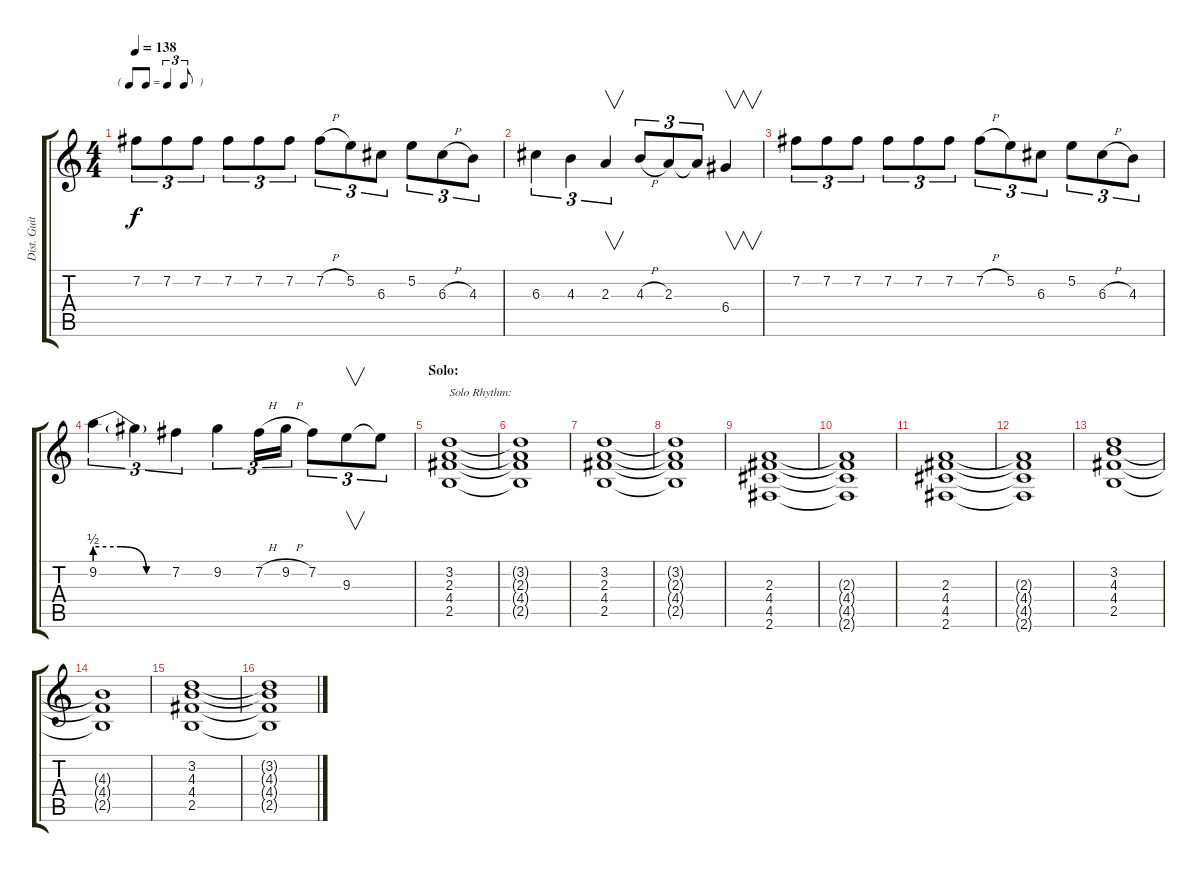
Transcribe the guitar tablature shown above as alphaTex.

\track ("Dist. Guitar 2" "Dist. Guit") {instrument overdrivenguitar}
\staff {score tabs}
\tuning (E4 B3 G3 D3 A2 E2) {hide}
\ts (4 4)
\tf triplet8th
\tempo 138
\clef g2
\ks c
7.2.8{tu (3 2) dy f} 7.2.8{tu (3 2)} 7.2.8{tu (3 2)} 7.2.8{tu (3 2)} 7.2.8{tu (3 2)} 7.2.8{tu (3 2)} 7.2{h}.8{tu (3 2)} 5.2.8{tu (3 2)} 6.3.8{tu (3 2)} 5.2.8{tu (3 2)} 6.3{h}.8{tu (3 2)} 4.3.8{tu (3 2)} |
6.3.4{tu (3 2)} 4.3.4{tu (3 2)} 2.3.4{v tu (3 2)} 4.3{h}.8{tu (3 2)} 2.3.8{tu (3 2)} 2.3{t}.8{tu (3 2)} 6.4.4{v} |
7.2.8{tu (3 2)} 7.2.8{tu (3 2)} 7.2.8{tu (3 2)} 7.2.8{tu (3 2)} 7.2.8{tu (3 2)} 7.2.8{tu (3 2)} 7.2{h}.8{tu (3 2)} 5.2.8{tu (3 2)} 6.3.8{tu (3 2)} 5.2.8{tu (3 2)} 6.3{h}.8{tu (3 2)} 4.3.8{tu (3 2)} |
9.2{be (custom 0 2 20 2 40 0 60 0)}.4{tu (3 2)} 9.2{t}.4{tu (3 2)} 7.2.4{tu (3 2)} 9.2.4{tu (3 2)} 7.2{h}.16{tu (3 2)} 9.2{h}.16{tu (3 2)} 7.2.8{tu (3 2)} 9.3.8{v tu (3 2)} 9.3{t}.8{tu (3 2)} |
\section ("" "Solo:")
(3.2 2.3 4.4 2.5).1{txt "Solo Rhythm:"} |
(3.2{t} 2.3{t} 4.4{t} 2.5{t}).1 |
(3.2 2.3 4.4 2.5).1 |
(3.2{t} 2.3{t} 4.4{t} 2.5{t}).1 |
(2.3 4.4 4.5 2.6).1 |
(2.3{t} 4.4{t} 4.5{t} 2.6{t}).1 |
(2.3 4.4 4.5 2.6).1 |
(2.3{t} 4.4{t} 4.5{t} 2.6{t}).1 |
(3.2 4.3 4.4 2.5).1 |
(4.3{t} 4.4{t} 2.5{t}).1 |
(3.2 4.3 4.4 2.5).1 |
(3.2{t} 4.3{t} 4.4{t} 2.5{t}).1
